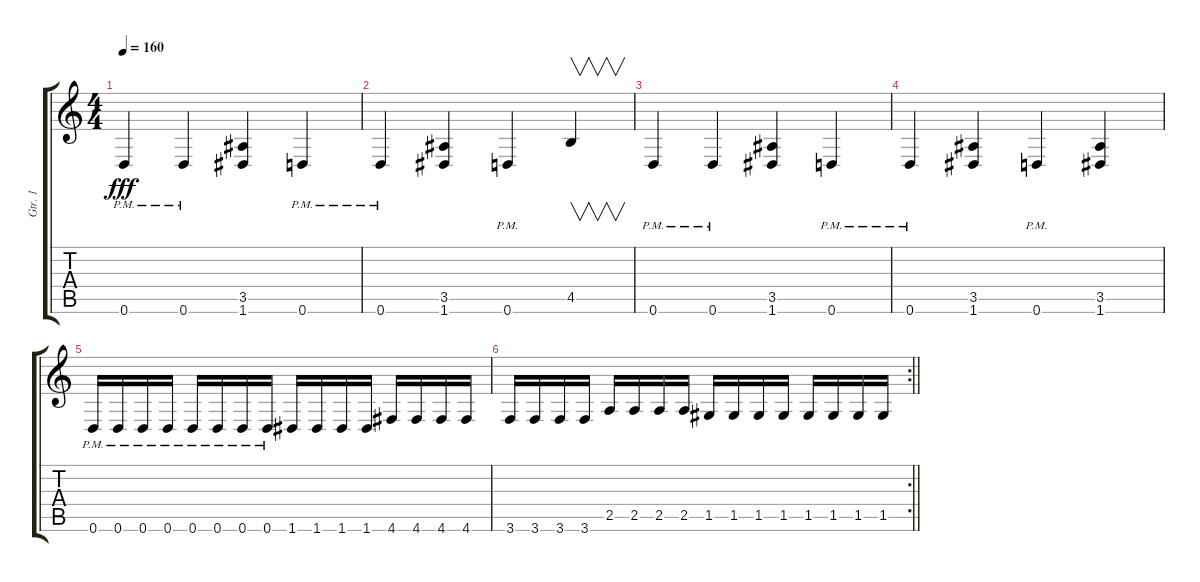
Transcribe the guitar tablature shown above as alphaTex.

\track ("Gtr. 1" "Gtr. 1") {instrument distortionguitar}
\staff {score tabs}
\tuning (D4 A3 F3 C3 G2 D2) {hide}
\ts (4 4)
\tempo 160
\clef g2
\ks c
0.6{pm}.4{dy fff} 0.6{pm}.4 (3.5 1.6).4 0.6{pm}.4 |
0.6{pm}.4 (3.5 1.6).4 0.6{pm}.4 4.5.4{v instrument guitarharmonics} |
0.6{pm}.4{instrument distortionguitar} 0.6{pm}.4 (3.5 1.6).4 0.6{pm}.4 |
0.6{pm}.4 (3.5 1.6).4 0.6{pm}.4 (3.5 1.6).4 |
0.6{pm}.16 0.6{pm}.16 0.6{pm}.16 0.6{pm}.16 0.6{pm}.16 0.6{pm}.16 0.6{pm}.16 0.6{pm}.16 1.6.16 1.6.16 1.6.16 1.6.16 4.6.16 4.6.16 4.6.16 4.6.16 |
\rc 2
\barLineRight lightlight
3.6.16 3.6.16 3.6.16 3.6.16 2.5.16 2.5.16 2.5.16 2.5.16 1.5.16 1.5.16 1.5.16 1.5.16 1.5.16 1.5.16 1.5.16 1.5.16
